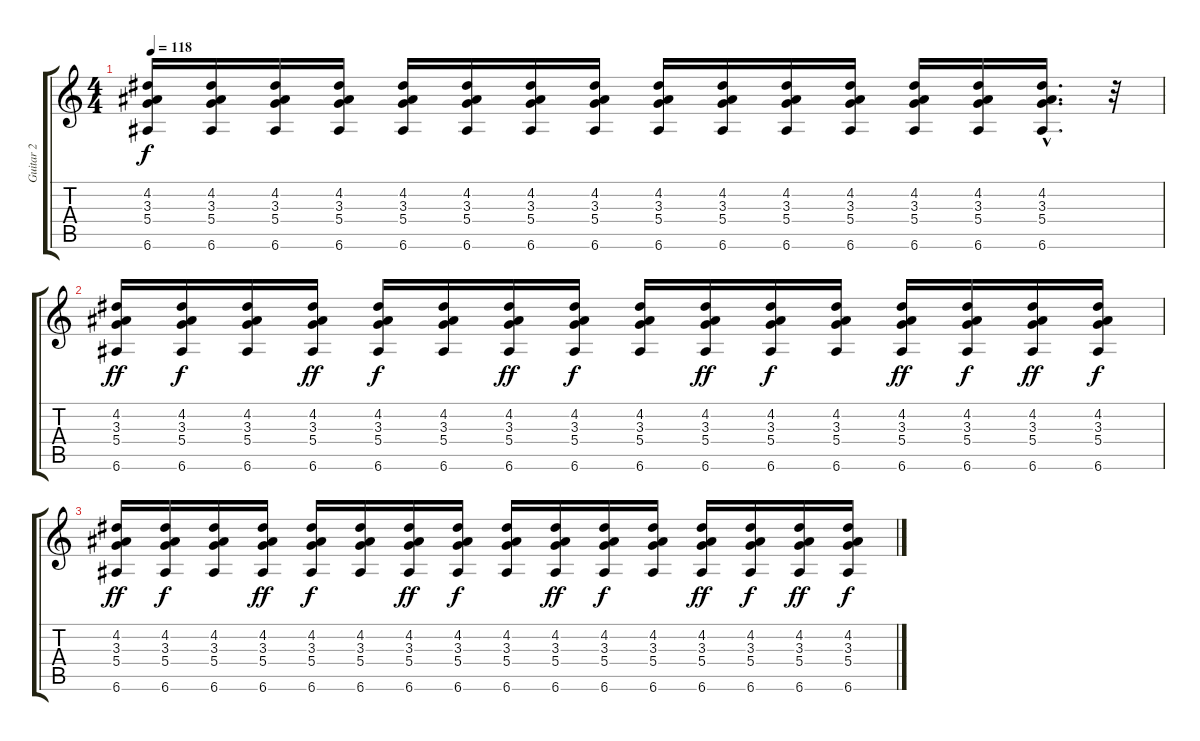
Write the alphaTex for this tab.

\track ("Guitar 2            " "Guitar 2  ") {instrument distortionguitar}
\staff {score tabs}
\tuning (E4 B3 G3 D3 A2 E2) {hide}
\ts (4 4)
\tempo 118
\clef g2
\ks c
(4.2 3.3 5.4 6.6).16{dy f volume 5} (4.2 3.3 5.4 6.6).16{volume 5} (4.2 3.3 5.4 6.6).16 (4.2 3.3 5.4 6.6).16{volume 4} (4.2 3.3 5.4 6.6).16 (4.2 3.3 5.4 6.6).16{volume 4} (4.2 3.3 5.4 6.6).16{volume 4} (4.2 3.3 5.4 6.6).16 (4.2 3.3 5.4 6.6).16{volume 4} (4.2 3.3 5.4 6.6).16{volume 4} (4.2 3.3 5.4 6.6).16 (4.2 3.3 5.4 6.6).16{volume 4} (4.2 3.3 5.4 6.6).16 (4.2 3.3 5.4 6.6).16{volume 4} (4.2{hac} 3.3{hac} 5.4{hac} 6.6{hac}).16{d volume 4} r.32 |
(4.2 3.3 5.4 6.6).16{dy ff volume 4} (4.2 3.3 5.4 6.6).16{dy f} (4.2 3.3 5.4 6.6).16{volume 3} (4.2 3.3 5.4 6.6).16{dy ff volume 3} (4.2 3.3 5.4 6.6).16{dy f} (4.2 3.3 5.4 6.6).16{volume 3} (4.2 3.3 5.4 6.6).16{dy ff volume 3} (4.2 3.3 5.4 6.6).16{dy f} (4.2 3.3 5.4 6.6).16{volume 3} (4.2 3.3 5.4 6.6).16{dy ff} (4.2 3.3 5.4 6.6).16{dy f volume 3} (4.2 3.3 5.4 6.6).16{volume 3} (4.2 3.3 5.4 6.6).16{dy ff} (4.2 3.3 5.4 6.6).16{dy f volume 2} (4.2 3.3 5.4 6.6).16{dy ff} (4.2 3.3 5.4 6.6).16{dy f volume 2} |
(4.2 3.3 5.4 6.6).16{dy ff volume 2} (4.2 3.3 5.4 6.6).16{dy f} (4.2 3.3 5.4 6.6).16{volume 2} (4.2 3.3 5.4 6.6).16{dy ff volume 2} (4.2 3.3 5.4 6.6).16{dy f} (4.2 3.3 5.4 6.6).16{volume 2} (4.2 3.3 5.4 6.6).16{dy ff} (4.2 3.3 5.4 6.6).16{dy f volume 2} (4.2 3.3 5.4 6.6).16{volume 2} (4.2 3.3 5.4 6.6).16{dy ff} (4.2 3.3 5.4 6.6).16{dy f volume 2} (4.2 3.3 5.4 6.6).16 (4.2 3.3 5.4 6.6).16{dy ff volume 1} (4.2 3.3 5.4 6.6).16{dy f volume 1} (4.2 3.3 5.4 6.6).16{dy ff} (4.2 3.3 5.4 6.6).16{dy f volume 1}
